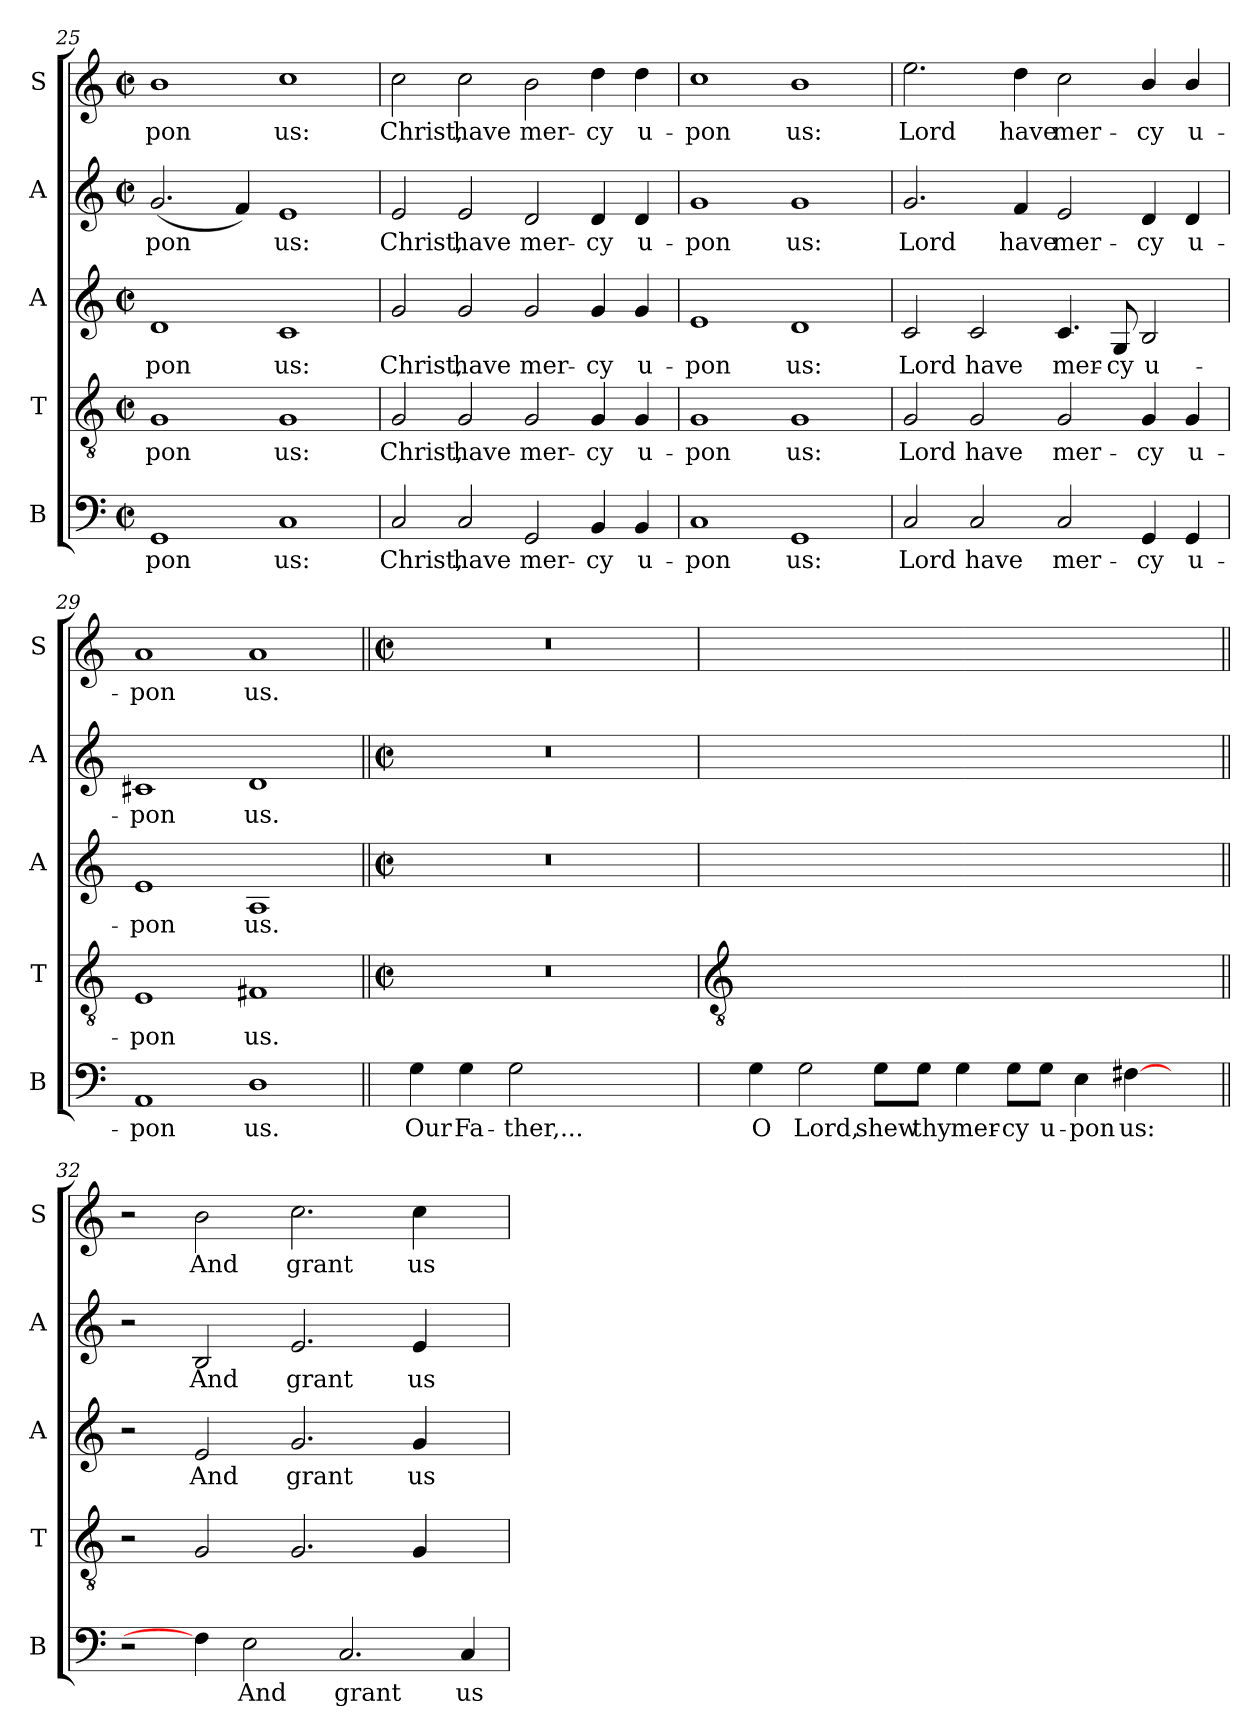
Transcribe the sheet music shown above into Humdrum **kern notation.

**kern	**text	**kern	**text	**kern	**text	**kern	**text	**kern	**text
*part5	*part5	*part4	*part4	*part3	*part3	*part2	*part2	*part1	*part1
*staff5	*staff5	*staff4	*staff4	*staff3	*staff3	*staff2	*staff2	*staff1	*staff1
*I"B	*	*I"T	*	*I"A	*	*I"A	*	*I"S	*
*I'B	*	*I'T	*	*I'A	*	*I'A	*	*I'S	*
*clefF4	*	*clefGv2	*	*clefG2	*	*clefG2	*	*clefG2	*
*k[]	*	*k[]	*	*k[]	*	*k[]	*	*k[]	*
*C:	*	*C:	*	*C:	*	*C:	*	*C:	*
*M4/2	*	*M4/2	*	*M4/2	*	*M4/2	*	*M4/2	*
*met(c|)	*	*met(c|)	*	*met(c|)	*	*met(c|)	*	*met(c|)	*
=25	=25	=25	=25	=25	=25	=25	=25	=25	=25
!	!LO:LY:b	!	!LO:LY:b	!	!LO:LY:b	!	!LO:LY:b	!	!LO:LY:b
1GG	-pon	1G	-pon	1d	-pon	(<2.g	-pon	1b	-pon
.	.	.	.	.	.	4f)	.	.	.
!	!LO:LY:b	!	!LO:LY:b	!	!LO:LY:b	!	!LO:LY:b	!	!LO:LY:b
1C	us:	1G	us:	1c	us:	1e	us:	1cc	us:
=26	=26	=26	=26	=26	=26	=26	=26	=26	=26
!	!LO:LY:b	!	!LO:LY:b	!	!LO:LY:b	!	!LO:LY:b	!	!LO:LY:b
2C	Christ,	2G	Christ,	2g	Christ,	2e	Christ,	2cc	Christ,
!	!LO:LY:b	!	!LO:LY:b	!	!LO:LY:b	!	!LO:LY:b	!	!LO:LY:b
2C	have	2G	have	2g	have	2e	have	2cc	have
!	!LO:LY:b	!	!LO:LY:b	!	!LO:LY:b	!	!LO:LY:b	!	!LO:LY:b
2GG	mer-	2G	mer-	2g	mer-	2d	mer-	2b	mer-
!	!LO:LY:b	!	!LO:LY:b	!	!LO:LY:b	!	!LO:LY:b	!	!LO:LY:b
4BB	-cy	4G	-cy	4g	-cy	4d	-cy	4dd	-cy
!	!LO:LY:b	!	!LO:LY:b	!	!LO:LY:b	!	!LO:LY:b	!	!LO:LY:b
4BB	u-	4G	u-	4g	u-	4d	u-	4dd	u-
=27	=27	=27	=27	=27	=27	=27	=27	=27	=27
!	!LO:LY:b	!	!LO:LY:b	!	!LO:LY:b	!	!LO:LY:b	!	!LO:LY:b
1C	-pon	1G	-pon	1e	-pon	1g	-pon	1cc	-pon
!	!LO:LY:b	!	!LO:LY:b	!	!LO:LY:b	!	!LO:LY:b	!	!LO:LY:b
1GG	us:	1G	us:	1d	us:	1g	us:	1b	us:
=28	=28	=28	=28	=28	=28	=28	=28	=28	=28
!	!LO:LY:b	!	!LO:LY:b	!	!LO:LY:b	!	!LO:LY:b	!	!LO:LY:b
2C	Lord	2G	Lord	2c	Lord	2.g	Lord	2.ee	Lord
!	!LO:LY:b	!	!LO:LY:b	!	!LO:LY:b	!	!	!	!
2C	have	2G	have	2c	have	.	.	.	.
!	!	!	!	!	!	!	!LO:LY:b	!	!LO:LY:b
.	.	.	.	.	.	4f	have	4dd	have
!	!LO:LY:b	!	!LO:LY:b	!	!LO:LY:b	!	!LO:LY:b	!	!LO:LY:b
2C	mer-	2G	mer-	4.c	mer-	2e	mer-	2cc	mer-
!	!	!	!	!	!LO:LY:b	!	!	!	!
.	.	.	.	8G	-cy	.	.	.	.
!	!LO:LY:b	!	!LO:LY:b	!	!LO:LY:b	!	!LO:LY:b	!	!LO:LY:b
4GG	-cy	4G	-cy	2B	u-	4d	-cy	4b/	-cy
!	!LO:LY:b	!	!LO:LY:b	!	!	!	!LO:LY:b	!	!LO:LY:b
4GG	u-	4G	u-	.	.	4d	u-	4b/	u-
=29	=29	=29	=29	=29	=29	=29	=29	=29	=29
!	!LO:LY:b	!	!LO:LY:b	!	!LO:LY:b	!	!LO:LY:b	!	!LO:LY:b
1AA	-pon	1E	-pon	1e	-pon	1c#X	-pon	1a	-pon
!	!LO:LY:b	!	!LO:LY:b	!	!LO:LY:b	!	!LO:LY:b	!	!LO:LY:b
1D	us.	1F#X	us.	1A	us.	1d	us.	1a	us.
!!LO:LB:g=z
=30||	=30||	=30||	=30||	=30||	=30||	=30||	=30||	=30||	=30||
*	*	*M4/2	*	*M4/2	*	*M4/2	*	*M4/2	*
*	*	*met(c|)	*	*met(c|)	*	*met(c|)	*	*met(c|)	*
!	!LO:LY:b	!	!	!	!	!	!	!	!
4G	Our	0r	.	0r	.	0r	.	0r	.
!	!LO:LY:b	!	!	!	!	!	!	!	!
4G	Fa-	.	.	.	.	.	.	.	.
!	!LO:LY:b	!	!	!	!	!	!	!	!
2G	-ther,...	.	.	.	.	.	.	.	.
1ryy	.	.	.	.	.	.	.	.	.
!!LO:LB:g=z
=31	=31	=31	=31	=31	=31	=31	=31	=31	=31
*	*	*clefGv2	*	*	*	*	*	*	*
*	*	*k[]	*	*k[]	*	*k[]	*	*k[]	*
*	*	*C:	*	*C:	*	*C:	*	*C:	*
!	!LO:LY:b	!	!	!	!	!	!	!	!
4G	O	0ryy	.	0ryy	.	0ryy	.	0ryy	.
!	!LO:LY:b	!	!	!	!	!	!	!	!
2G	Lord,	.	.	.	.	.	.	.	.
!	!LO:LY:b	!	!	!	!	!	!	!	!
8GL	shew	.	.	.	.	.	.	.	.
!	!LO:LY:b	!	!	!	!	!	!	!	!
8GJ	thy	.	.	.	.	.	.	.	.
!	!LO:LY:b	!	!	!	!	!	!	!	!
4G	mer-	.	.	.	.	.	.	.	.
!	!LO:LY:b	!	!	!	!	!	!	!	!
8GL	-cy	.	.	.	.	.	.	.	.
!	!LO:LY:b	!	!	!	!	!	!	!	!
8GJ	u-	.	.	.	.	.	.	.	.
!	!LO:LY:b	!	!	!	!	!	!	!	!
4E	-pon	.	.	.	.	.	.	.	.
!	!LO:LY:b	!	!	!	!	!	!	!	!
[4F#X	us:	.	.	.	.	.	.	.	.
4ryy	.	4ryy	.	4ryy	.	4ryy	.	4ryy	.
=32||	=32||	=32||	=32||	=32||	=32||	=32||	=32||	=32||	=32||
2r	.	2r	.	2r	.	2r	.	2r	.
!	!	!	!	!	!LO:LY:b	!	!LO:LY:b	!	!LO:LY:b
4F#]	.	2G	.	2e	And	2B	And	2b	And
!	!LO:LY:b	!	!	!	!	!	!	!	!
2E	And	.	.	.	.	.	.	.	.
!	!	!	!	!	!LO:LY:b	!	!LO:LY:b	!	!LO:LY:b
.	.	2.G	.	2.g	grant	2.e	grant	2.cc	grant
!	!LO:LY:b	!	!	!	!	!	!	!	!
2.C	grant	.	.	.	.	.	.	.	.
!	!	!	!	!	!LO:LY:b	!	!LO:LY:b	!	!LO:LY:b
.	.	4G	.	4g	us	4e	us	4cc	us
!	!LO:LY:b	!	!	!	!	!	!	!	!
4C	us	4ryy	.	4ryy	.	4ryy	.	4ryy	.
=	=	=	=	=	=	=	=	=	=
*-	*-	*-	*-	*-	*-	*-	*-	*-	*-
